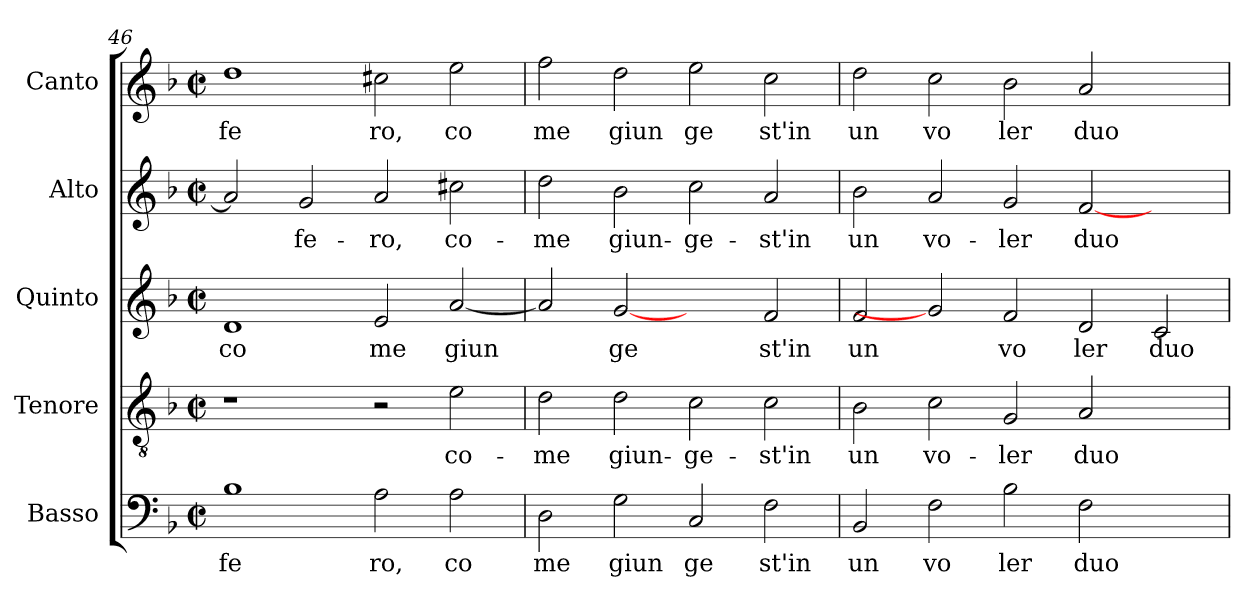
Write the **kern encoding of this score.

**kern	**text	**kern	**text	**kern	**text	**kern	**text	**kern	**text
*part5	*part5	*part4	*part4	*part3	*part3	*part2	*part2	*part1	*part1
*staff5	*staff5	*staff4	*staff4	*staff3	*staff3	*staff2	*staff2	*staff1	*staff1
*I"Basso	*	*I"Tenore	*	*I"Quinto	*	*I"Alto	*	*I"Canto	*
!!LO:LB:g=z
*clefF4	*	*clefGv2	*	*clefG2	*	*clefG2	*	*clefG2	*
*k[b-]	*	*k[b-]	*	*k[b-]	*	*k[b-]	*	*k[b-]	*
*F:	*	*F:	*	*F:	*	*F:	*	*F:	*
*M2/2	*	*M2/2	*	*M2/2	*	*M2/2	*	*M2/2	*
*met(c|)	*	*met(c|)	*	*met(c|)	*	*met(c|)	*	*met(c|)	*
=46	=46	=46	=46	=46	=46	=46	=46	=46	=46
!	!LO:LY:b:cj	!	!	!	!LO:LY:b:cj	!	!	!	!LO:LY:b:cj
1B-	fe	1r	.	1d	co	2a/]	.	1dd	fe
!	!	!	!	!	!	!	!LO:LY:b:cj	!	!
.	.	.	.	.	.	2g/	fe-	.	.
!	!LO:LY:b:cj	!	!	!	!LO:LY:b:cj	!	!LO:LY:b:cj	!	!LO:LY:b:cj
2A\	ro,	2r	.	2e/	me	2a/	-ro,	2cc#\	ro,
!	!LO:LY:b:cj	!	!LO:LY:b:cj	!	!LO:LY:b	!	!LO:LY:b:cj	!	!LO:LY:b:cj
2A\	co	2e\	co-	[<2a/	giun	2cc#X\	co-	2ee\	co
=47	=47	=47	=47	=47	=47	=47	=47	=47	=47
!	!LO:LY:b:cj	!	!LO:LY:b:cj	!	!	!	!LO:LY:b:cj	!	!LO:LY:b:cj
2D\	me	2d\	-me	2a/]	.	2dd\	-me	2ff\	me
!	!LO:LY:b:cj	!	!LO:LY:b:cj	!	!LO:LY:b:cj	!	!LO:LY:b:cj	!	!LO:LY:b:cj
2G\	giun	2d\	giun-	[2g	ge	2b-\	giun-	2dd\	giun
!	!LO:LY:b:cj	!	!LO:LY:b:cj	!	!	!	!LO:LY:b:cj	!	!LO:LY:b:cj
2C/	ge	2c\	-ge-	2ryy	.	2cc\	-ge-	2ee\	ge
!	!LO:LY:b:cj	!	!LO:LY:b:cj	!	!LO:LY:b:cj	!	!LO:LY:b:cj	!	!LO:LY:b:cj
2F\	st'in	2c\	-st'in	2f/	st'in	2a/	-st'in	2cc\	st'in
=48	=48	=48	=48	=48	=48	=48	=48	=48	=48
!	!LO:LY:b:cj	!	!LO:LY:b:cj	!	!LO:LY:b:cj	!	!LO:LY:b:cj	!	!LO:LY:b:cj
2BB-/	un	2B-\	un	2f/	un	2b-\	un	2dd\	un
!	!LO:LY:b:cj	!	!LO:LY:b:cj	!	!	!	!LO:LY:b:cj	!	!LO:LY:b:cj
2F\	vo	2c\	vo-	2g]	.	2a/	vo-	2cc\	vo
!	!LO:LY:b:cj	!	!LO:LY:b:cj	!	!LO:LY:b:cj	!	!LO:LY:b:cj	!	!LO:LY:b:cj
2B-\	ler	2G/	-ler	2f/	vo	2g/	-ler	2b-\	ler
!	!LO:LY:b:cj	!	!LO:LY:b:cj	!	!LO:LY:b:cj	!	!LO:LY:b	!	!LO:LY:b:cj
2F\	duo	2A/	duo	2d/	ler	[<2f/	duo	2a/	duo
!	!	!	!	!	!LO:LY:b:cj	!	!	!	!
2ryy	.	2ryy	.	2c/	duo	2ryy	.	2ryy	.
=	=	=	=	=	=	=	=	=	=
*-	*-	*-	*-	*-	*-	*-	*-	*-	*-
